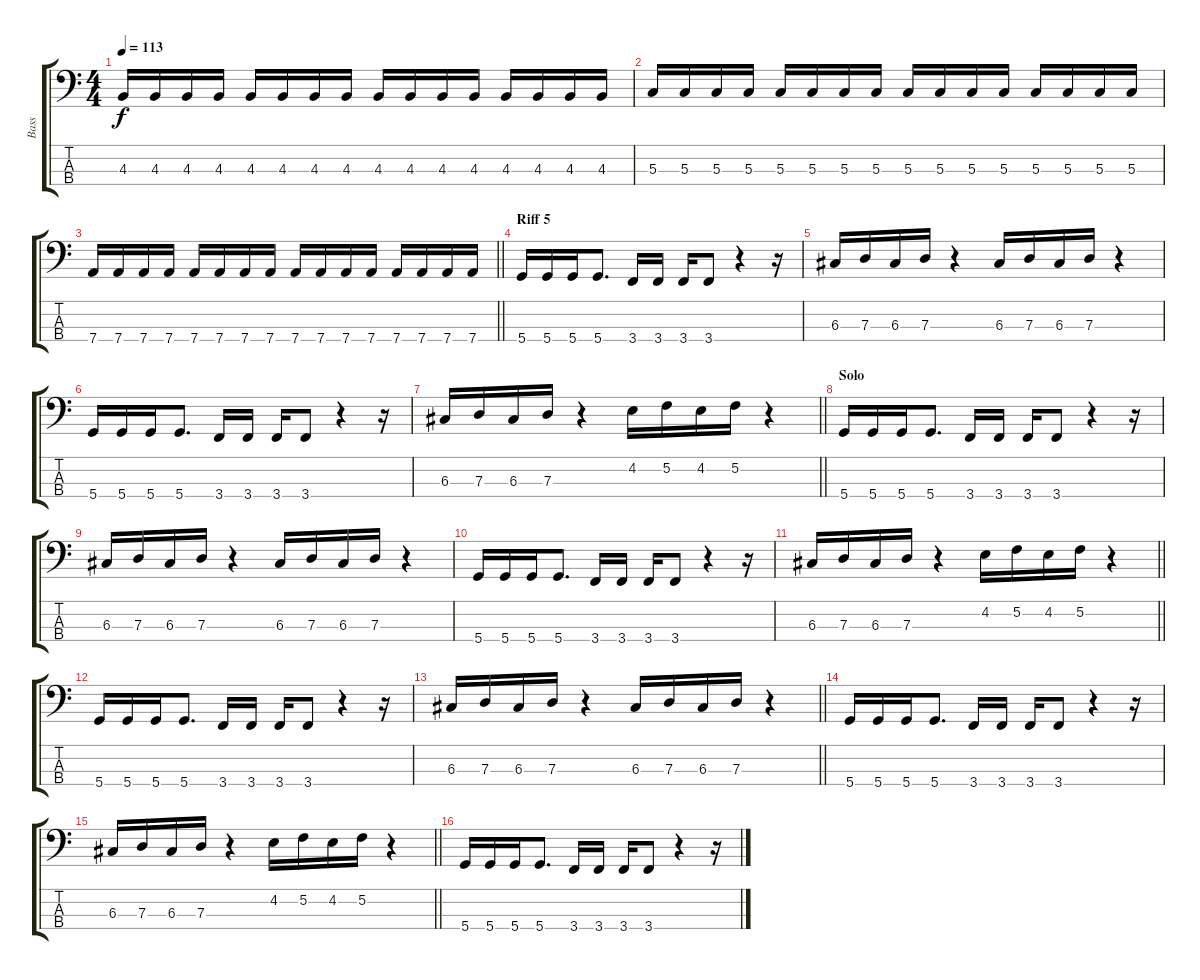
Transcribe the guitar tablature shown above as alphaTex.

\track ("Bass" "Bass") {instrument electricbassfinger}
\staff {score tabs}
\tuning (F2 C2 G1 D1) {hide}
\ts (4 4)
\tempo 113
\clef f4
\ks c
4.3.16{dy f} 4.3.16 4.3.16 4.3.16 4.3.16 4.3.16 4.3.16 4.3.16 4.3.16 4.3.16 4.3.16 4.3.16 4.3.16 4.3.16 4.3.16 4.3.16 |
5.3.16 5.3.16 5.3.16 5.3.16 5.3.16 5.3.16 5.3.16 5.3.16 5.3.16 5.3.16 5.3.16 5.3.16 5.3.16 5.3.16 5.3.16 5.3.16 |
\barLineRight lightlight
7.4.16 7.4.16 7.4.16 7.4.16 7.4.16 7.4.16 7.4.16 7.4.16 7.4.16 7.4.16 7.4.16 7.4.16 7.4.16 7.4.16 7.4.16 7.4.16 |
\section ("" "Riff 5")
5.4.16 5.4.16 5.4.16 5.4.8{d} 3.4.16 3.4.16 3.4.16 3.4.8 r.4 r.16 |
6.3.16 7.3.16 6.3.16 7.3.16 r.4 6.3.16 7.3.16 6.3.16 7.3.16 r.4 |
5.4.16 5.4.16 5.4.16 5.4.8{d} 3.4.16 3.4.16 3.4.16 3.4.8 r.4 r.16 |
\barLineRight lightlight
6.3.16 7.3.16 6.3.16 7.3.16 r.4 4.2.16 5.2.16 4.2.16 5.2.16 r.4 |
\section ("" "Solo")
5.4.16 5.4.16 5.4.16 5.4.8{d} 3.4.16 3.4.16 3.4.16 3.4.8 r.4 r.16 |
6.3.16 7.3.16 6.3.16 7.3.16 r.4 6.3.16 7.3.16 6.3.16 7.3.16 r.4 |
5.4.16 5.4.16 5.4.16 5.4.8{d} 3.4.16 3.4.16 3.4.16 3.4.8 r.4 r.16 |
\barLineRight lightlight
6.3.16 7.3.16 6.3.16 7.3.16 r.4 4.2.16 5.2.16 4.2.16 5.2.16 r.4 |
5.4.16 5.4.16 5.4.16 5.4.8{d} 3.4.16 3.4.16 3.4.16 3.4.8 r.4 r.16 |
\barLineRight lightlight
6.3.16 7.3.16 6.3.16 7.3.16 r.4 6.3.16 7.3.16 6.3.16 7.3.16 r.4 |
5.4.16 5.4.16 5.4.16 5.4.8{d} 3.4.16 3.4.16 3.4.16 3.4.8 r.4 r.16 |
\barLineRight lightlight
6.3.16 7.3.16 6.3.16 7.3.16 r.4 4.2.16 5.2.16 4.2.16 5.2.16 r.4 |
5.4.16 5.4.16 5.4.16 5.4.8{d} 3.4.16 3.4.16 3.4.16 3.4.8 r.4 r.16
